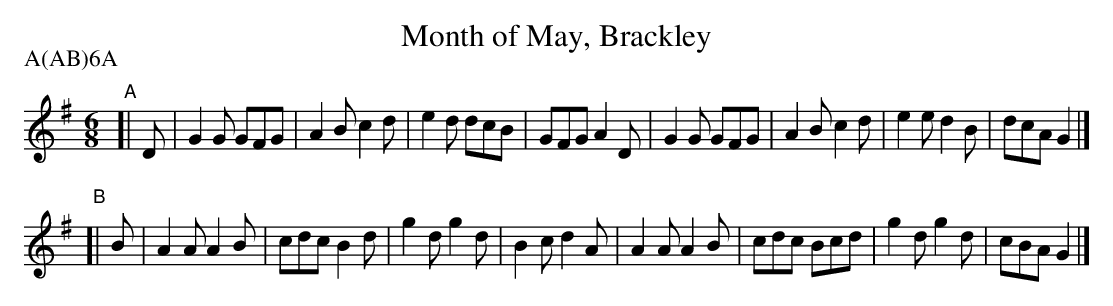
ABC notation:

X:1
T:Month of May, Brackley
M:6/8
L:1/8
P:A(AB)6A
K:G
"A"[|\
D | G2G GFG | A2B c2d | e2d dcB | GFG A2D |\
G2G GFG | A2B c2d | e2e d2B | dcA G2 |]
"B"[|\
B | A2A A2B | cdc B2d | g2d g2d | B2c d2A |\
A2A A2B | cdc Bcd | g2d g2d | cBA G2 |]
